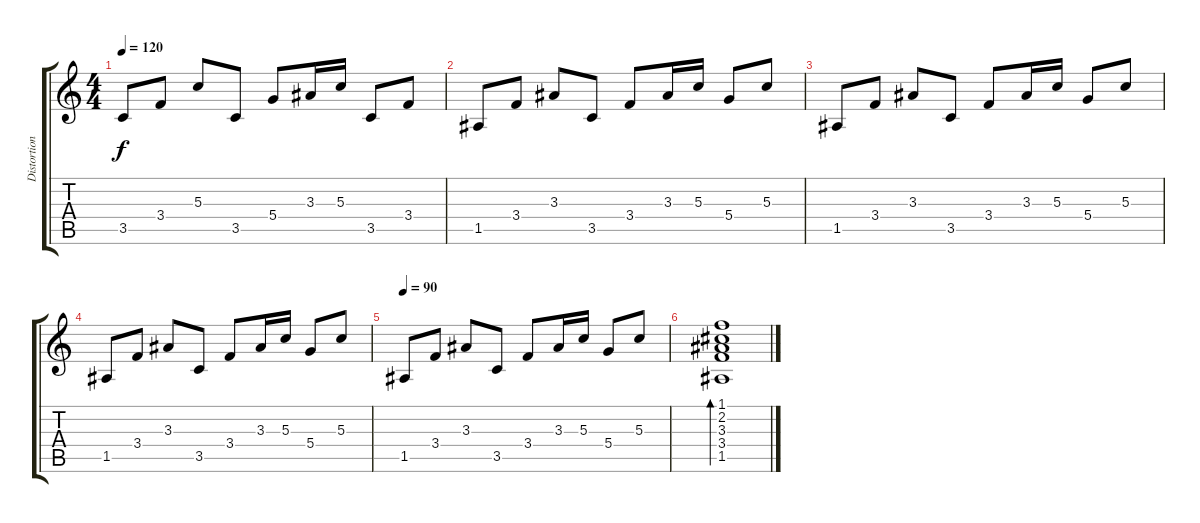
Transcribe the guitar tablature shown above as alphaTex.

\track ("Distortion Guitar" "Distortion") {instrument distortionguitar}
\staff {score tabs}
\tuning (E4 B3 G3 D3 A2 E2) {hide}
\ts (4 4)
\tempo 120
\clef g2
\ks c
3.5.8{dy f} 3.4.8 5.3.8 3.5.8 5.4.8 3.3.16 5.3.16 3.5.8 3.4.8 |
1.5.8 3.4.8 3.3.8 3.5.8 3.4.8 3.3.16 5.3.16 5.4.8 5.3.8 |
1.5.8 3.4.8 3.3.8 3.5.8 3.4.8 3.3.16 5.3.16 5.4.8 5.3.8 |
1.5.8 3.4.8 3.3.8 3.5.8 3.4.8 3.3.16 5.3.16 5.4.8 5.3.8 |
\tempo 90
1.5.8 3.4.8 3.3.8 3.5.8 3.4.8 3.3.16 5.3.16 5.4.8 5.3.8 |
(1.1 2.2 3.3 3.4 1.5).1{bd 240}
